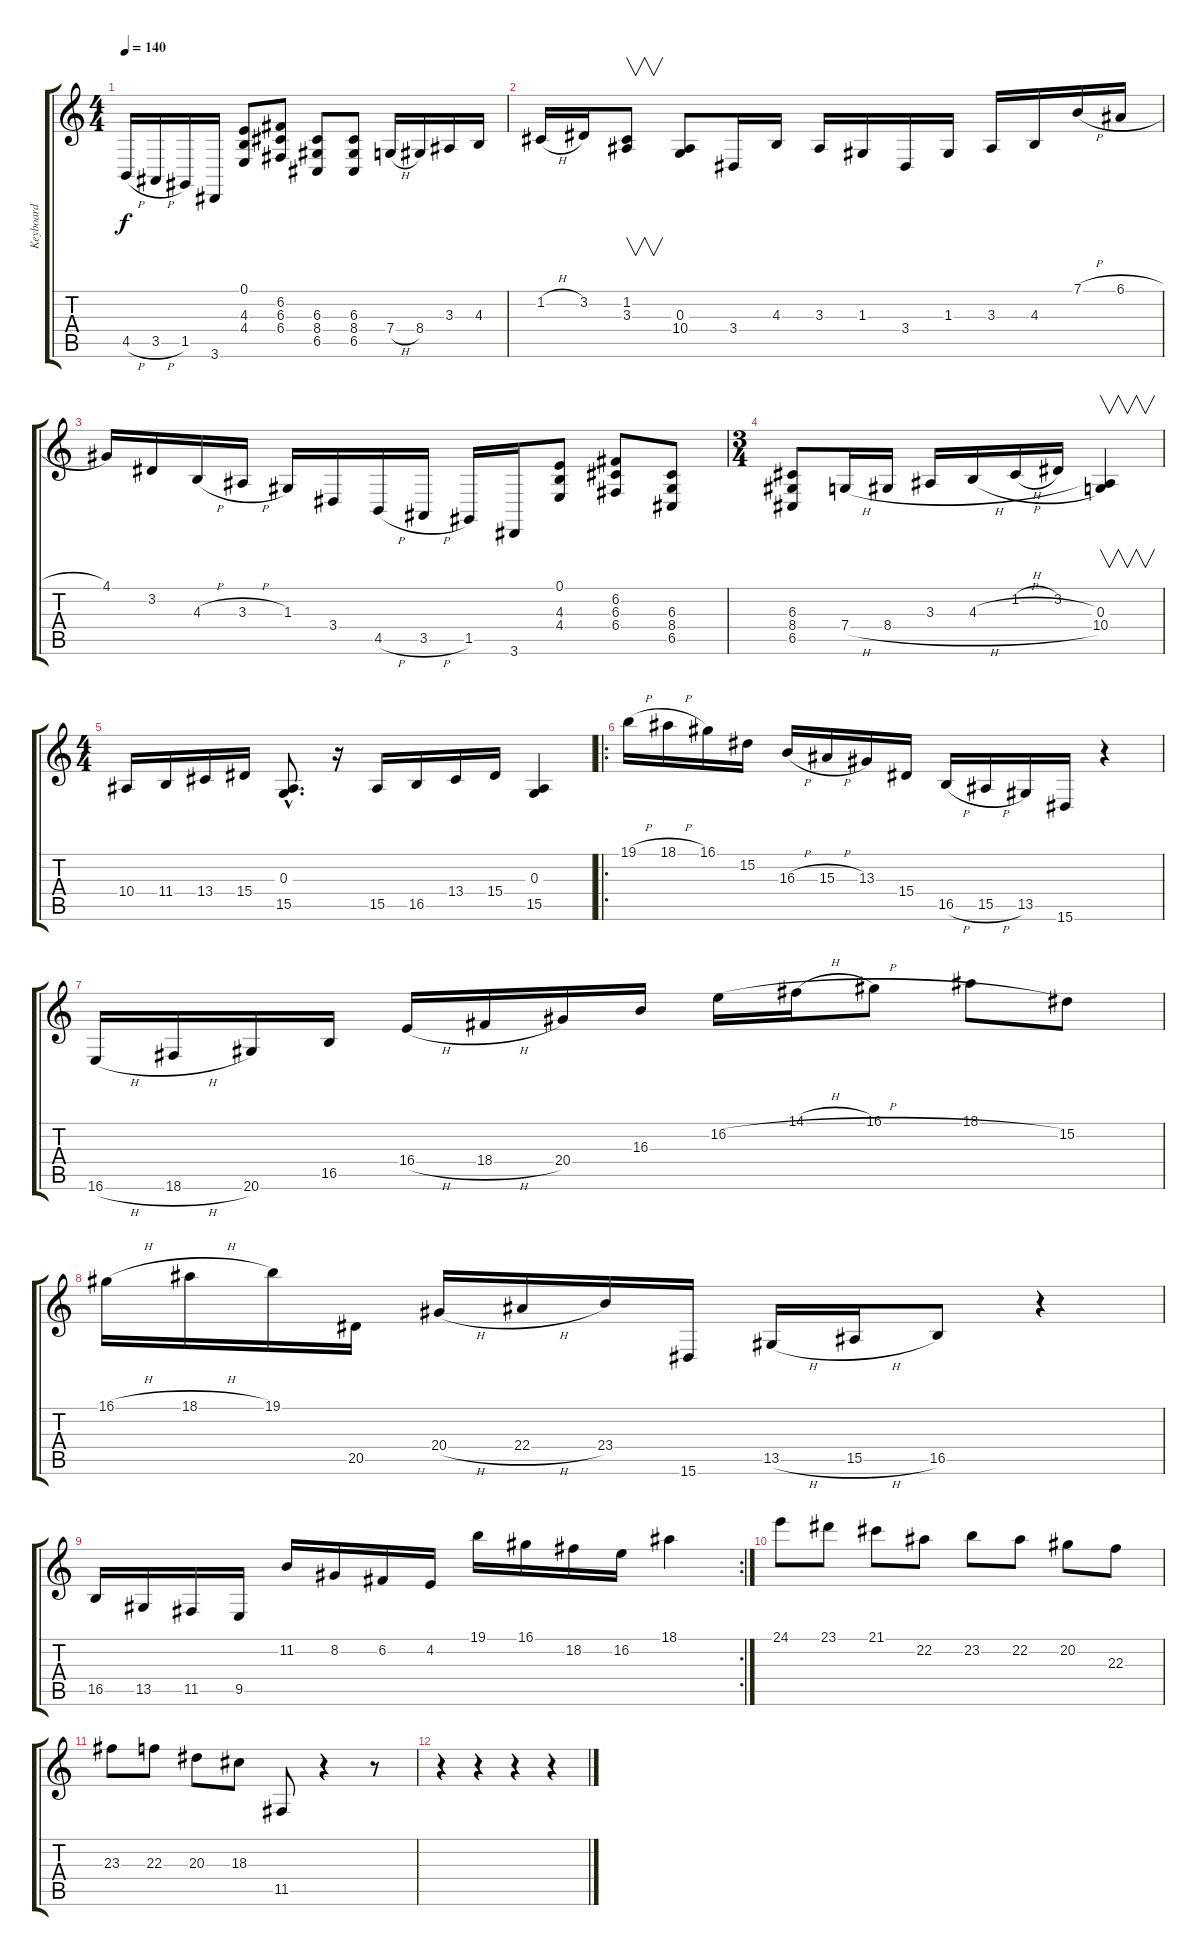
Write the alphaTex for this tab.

\track ("Keyboard" "Keyboard") {instrument harpsichord}
\staff {score tabs}
\tuning (E4 C4 G3 C3 G2 C2) {hide}
\ts (4 4)
\tempo 140
\clef g2
\ks c
4.5{h}.16{dy f} 3.5{h}.16 1.5.16 3.6.16 (0.1 4.3 4.4).8 (6.2 6.3 6.4).8 (6.3 8.4 6.5).8 (6.3 8.4 6.5).8 7.4{h}.16 8.4.16 3.3.16 4.3.16 |
1.2{h}.16 3.2.16 (1.2 3.3).8{v} (0.3 10.4).8 3.4.16 4.3.16 3.3.16 1.3.16 3.4.16 1.3.16 3.3.16 4.3.16 7.1{h}.16 6.1{h}.16 |
4.1.16 3.2.16 4.3{h}.16 3.3{h}.16 1.3.16 3.4.16 4.5{h}.16 3.5{h}.16 1.5.16 3.6.16 (0.1 4.3 4.4).8 (6.2 6.3 6.4).8 (6.3 8.4 6.5).8 |
\ts (3 4)
(6.3 8.4 6.5).8 7.4{h}.16 8.4{h}.16 3.3.16 4.3{h}.16 1.2{h}.16 3.2.16 (0.3 10.4).4{v} |
\ts (4 4)
10.4.16 11.4.16 13.4.16 15.4.16 (0.3{hac} 15.5{hac}).8{d} r.16 15.5.16 16.5.16 13.4.16 15.4.16 (0.3 15.5).4 |
\ro
19.1{h}.16 18.1{h}.16 16.1.16 15.2.16 16.3{h}.16 15.3{h}.16 13.3.16 15.4.16 16.5{h}.16 15.5{h}.16 13.5.16 15.6.16 r.4 |
16.6{h}.16 18.6{h}.16 20.6.16 16.5.16 16.4{h}.16 18.4{h}.16 20.4.16 16.3.16 16.2{h}.16 14.1{h}.16 16.1.8 18.1.8 15.2.8 |
16.1{h}.16 18.1{h}.16 19.1.16 20.5.16 20.4{h}.16 22.4{h}.16 23.4.16 15.6.16 13.5{h}.16 15.5{h}.16 16.5.8 r.4 |
\rc 2
16.5.16 13.5.16 11.5.16 9.5.16 11.2.16 8.2.16 6.2.16 4.2.16 19.1.16 16.1.16 18.2.16 16.2.16 18.1.4 |
24.1.8 23.1.8 21.1.8 22.2.8 23.2.8 22.2.8 20.2.8 22.3.8 |
23.3.8 22.3.8 20.3.8 18.3.8 11.5.8 r.4 r.8 |
r.4 r.4 r.4 r.4
